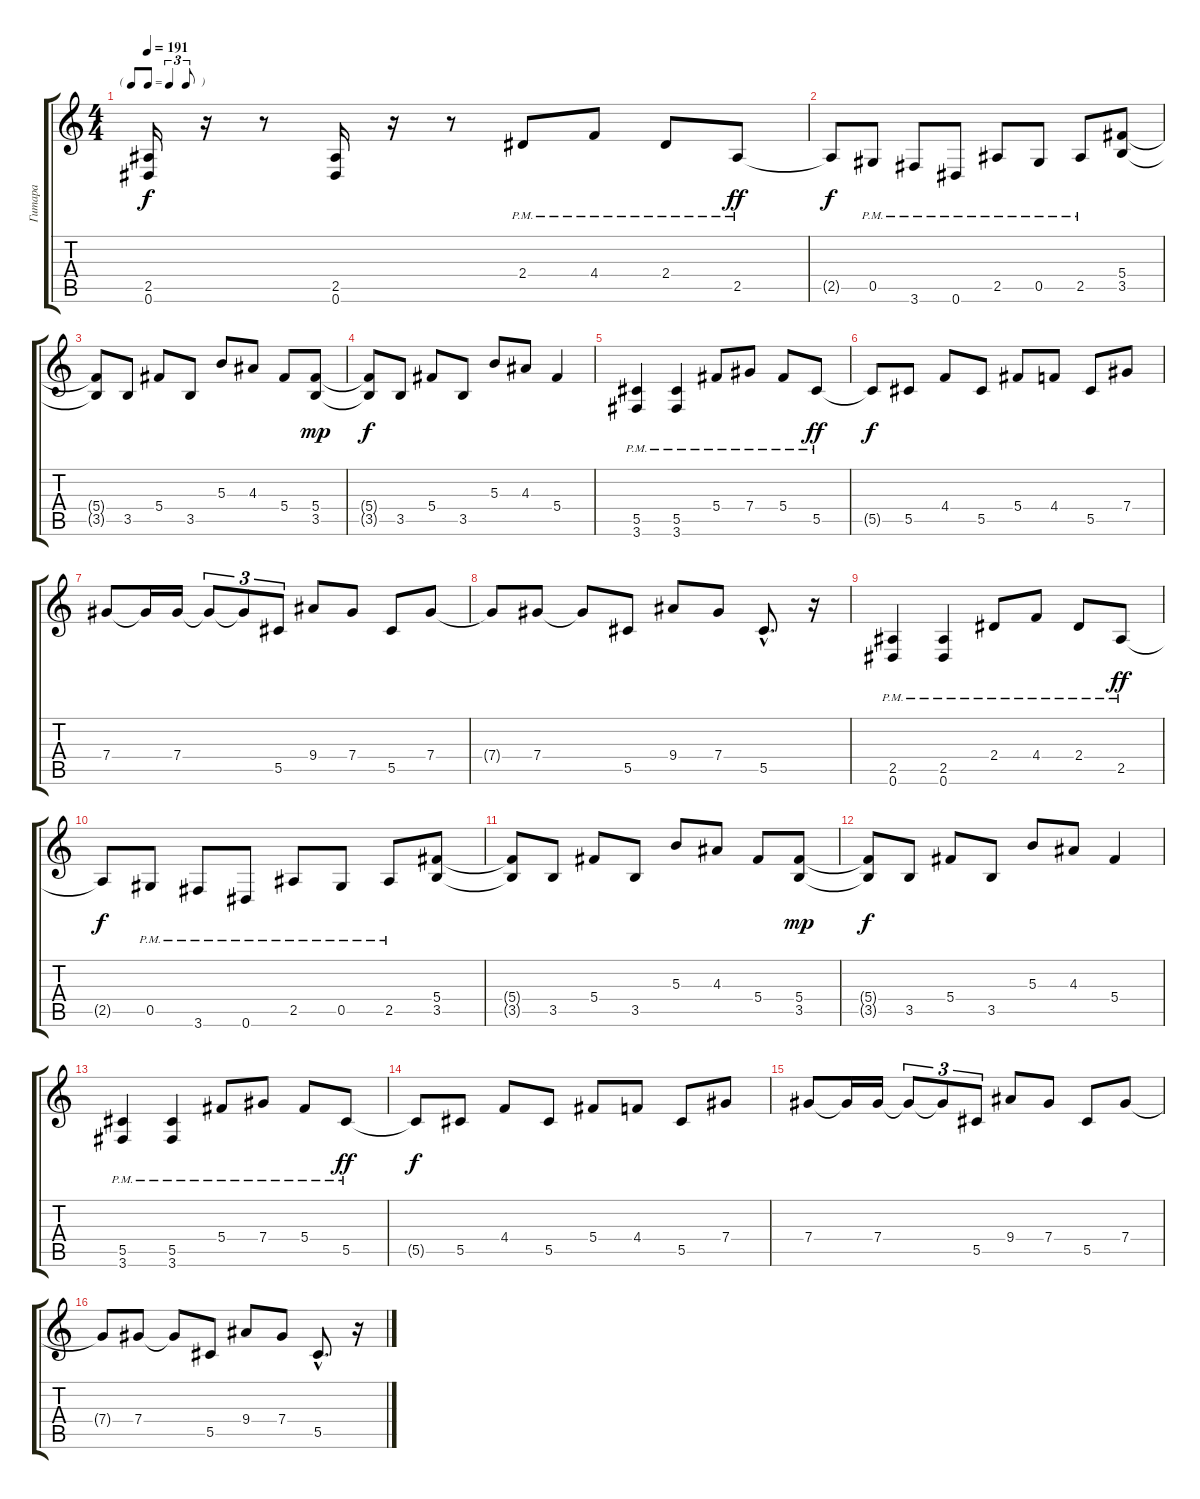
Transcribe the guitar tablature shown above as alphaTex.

\track ("Гитара" "Гитара") {instrument distortionguitar}
\staff {score tabs}
\tuning (Eb4 Bb3 Gb3 Db3 Ab2 Eb2) {hide}
\ts (4 4)
\tf triplet8th
\tempo 191
\clef g2
\ks c
(2.5 0.6).16{dy f} r.16 r.8 (2.5 0.6).16 r.16 r.8 2.4{pm}.8 4.4{pm}.8 2.4{pm}.8 2.5{pm}.8{dy ff} |
2.5{t}.8{dy f} 0.5{pm}.8 3.6{pm}.8 0.6{pm}.8 2.5{pm}.8 0.5{pm}.8 2.5{pm}.8 (5.4 3.5).8 |
(5.4{t} 3.5{t}).8 3.5.8 5.4.8 3.5.8 5.3.8 4.3.8 5.4.8 (5.4 3.5).8{dy mp} |
(5.4{t} 3.5{t}).8{dy f} 3.5.8 5.4.8 3.5.8 5.3.8 4.3.8 5.4.4 |
(5.5{pm} 3.6{pm}).4 (5.5{pm} 3.6{pm}).4 5.4{pm}.8 7.4{pm}.8 5.4{pm}.8 5.5{pm}.8{dy ff} |
5.5{t}.8{dy f} 5.5.8 4.4.8 5.5.8 5.4.8 4.4.8 5.5.8 7.4.8 |
7.4.8 7.4{t}.16 7.4.16 7.4{t}.8{tu (3 2)} 7.4{t}.8{tu (3 2)} 5.5.8{tu (3 2)} 9.4.8 7.4.8 5.5.8 7.4.8 |
7.4{t}.8 7.4.8 7.4{t}.8 5.5.8 9.4.8 7.4.8 5.5{hac}.8{d} r.16 |
(2.5{pm} 0.6{pm}).4 (2.5{pm} 0.6{pm}).4 2.4{pm}.8 4.4{pm}.8 2.4{pm}.8 2.5{pm}.8{dy ff} |
2.5{t}.8{dy f} 0.5{pm}.8 3.6{pm}.8 0.6{pm}.8 2.5{pm}.8 0.5{pm}.8 2.5{pm}.8 (5.4 3.5).8 |
(5.4{t} 3.5{t}).8 3.5.8 5.4.8 3.5.8 5.3.8 4.3.8 5.4.8 (5.4 3.5).8{dy mp} |
(5.4{t} 3.5{t}).8{dy f} 3.5.8 5.4.8 3.5.8 5.3.8 4.3.8 5.4.4 |
(5.5{pm} 3.6{pm}).4 (5.5{pm} 3.6{pm}).4 5.4{pm}.8 7.4{pm}.8 5.4{pm}.8 5.5{pm}.8{dy ff} |
5.5{t}.8{dy f} 5.5.8 4.4.8 5.5.8 5.4.8 4.4.8 5.5.8 7.4.8 |
7.4.8 7.4{t}.16 7.4.16 7.4{t}.8{tu (3 2)} 7.4{t}.8{tu (3 2)} 5.5.8{tu (3 2)} 9.4.8 7.4.8 5.5.8 7.4.8 |
7.4{t}.8 7.4.8 7.4{t}.8 5.5.8 9.4.8 7.4.8 5.5{hac}.8{d} r.16
